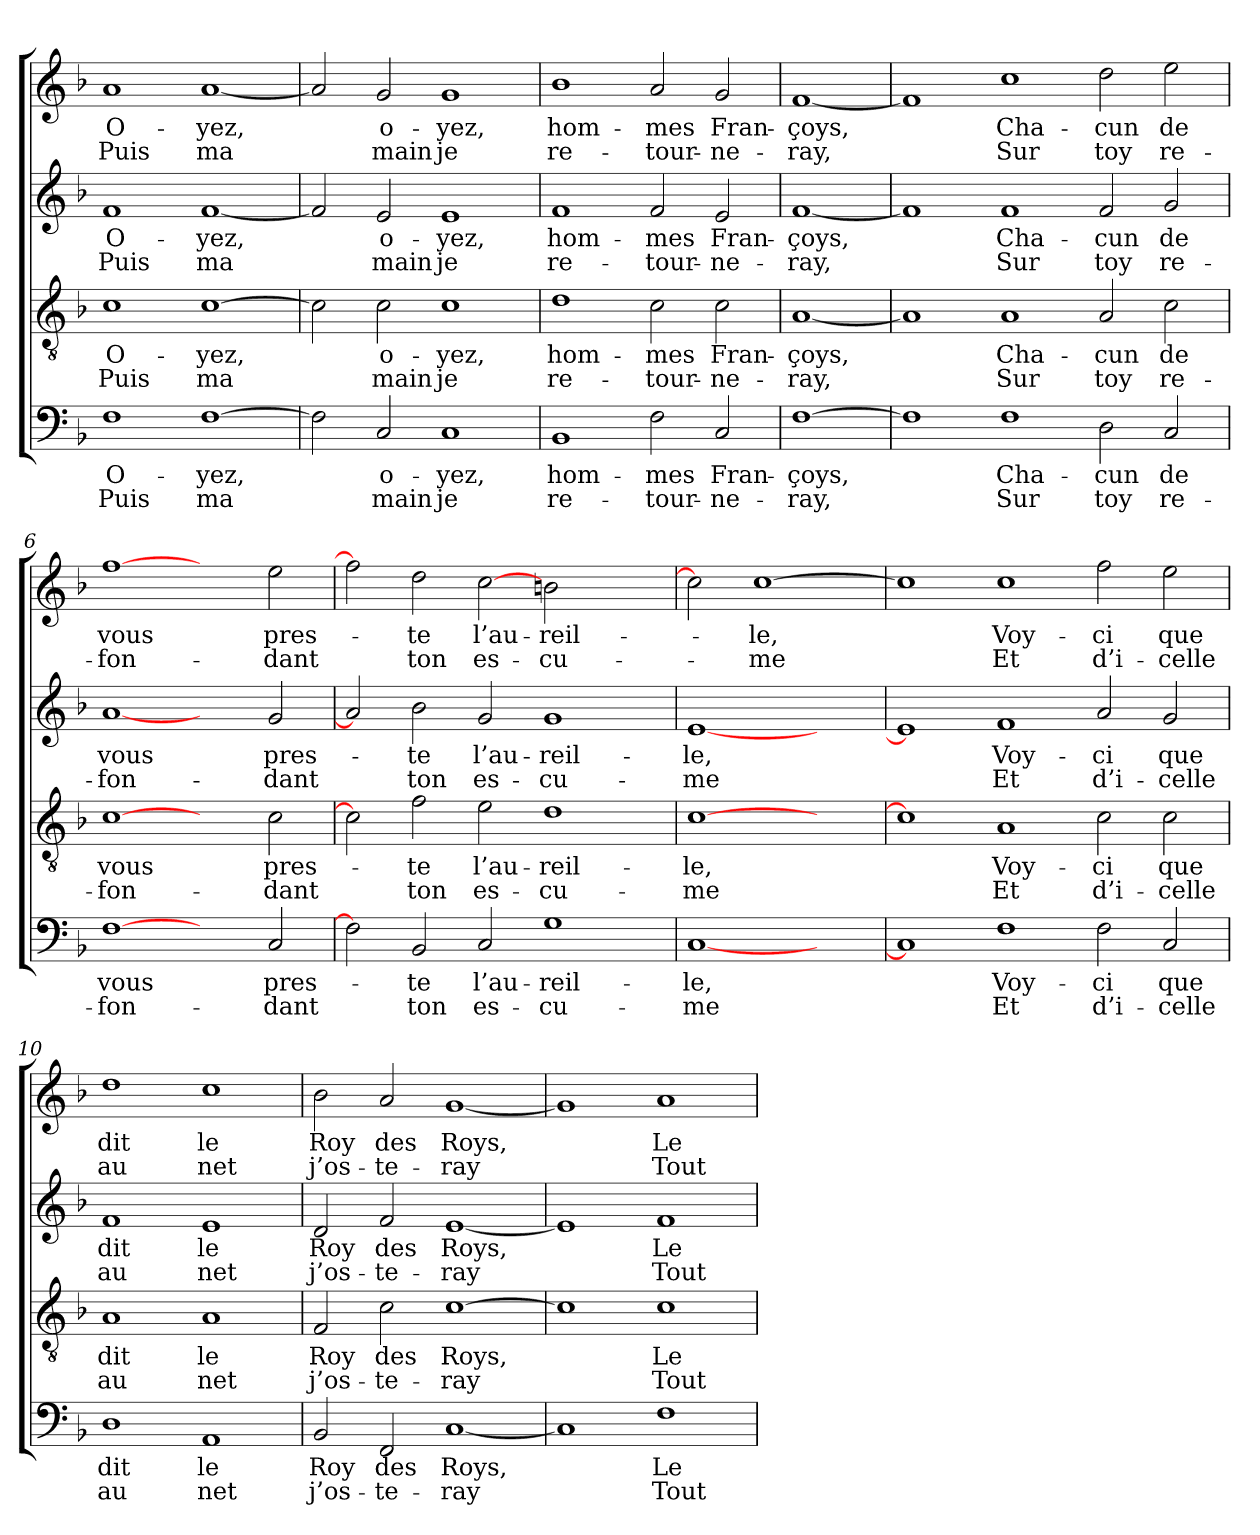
**kern	**text	**text	**kern	**text	**text	**kern	**text	**text	**kern	**text	**text
*part4	*part4	*part4	*part3	*part3	*part3	*part2	*part2	*part2	*part1	*part1	*part1
*staff4	*staff4	*staff4	*staff3	*staff3	*staff3	*staff2	*staff2	*staff2	*staff1	*staff1	*staff1
*clefF4	*	*	*clefGv2	*	*	*clefG2	*	*	*clefG2	*	*
*k[b-]	*	*	*k[b-]	*	*	*k[b-]	*	*	*k[b-]	*	*
=1	=1	=1	=1	=1	=1	=1	=1	=1	=1	=1	=1
1F	O-	Puis	1c	O-	Puis	1f	O-	Puis	1a	O-	Puis
[1F	-yez,	ma	[1c	-yez,	ma	[1f	-yez,	ma	[1a	-yez,	ma
=2	=2	=2	=2	=2	=2	=2	=2	=2	=2	=2	=2
2F]	.	.	2c]	.	.	2f]	.	.	2a]	.	.
2C	o-	main	2c	o-	main	2e	o-	main	2g	o-	main
1C	-yez,	je	1c	-yez,	je	1e	-yez,	je	1g	-yez,	je
=3	=3	=3	=3	=3	=3	=3	=3	=3	=3	=3	=3
1BB-	hom-	re-	1d	hom-	re-	1f	hom-	re-	1b-	hom-	re-
2F	-mes	-tour-	2c	-mes	-tour-	2f	-mes	-tour-	2a	-mes	-tour-
2C	Fran-	-ne-	2c	Fran-	-ne-	2e	Fran-	-ne-	2g	Fran-	-ne-
=4	=4	=4	=4	=4	=4	=4	=4	=4	=4	=4	=4
[1F	-çoys,	-ray,	[1A	-çoys,	-ray,	[1f	-çoys,	-ray,	[1f	-çoys,	-ray,
=5	=5	=5	=5	=5	=5	=5	=5	=5	=5	=5	=5
1F]	.	.	1A]	.	.	1f]	.	.	1f]	.	.
1F	Cha-	Sur	1A	Cha-	Sur	1f	Cha-	Sur	1cc	Cha-	Sur
2D	-cun	toy	2A	-cun	toy	2f	-cun	toy	2dd	-cun	toy
2C	de	re-	2c	de	re-	2g	de	re-	2ee	de	re-
=6	=6	=6	=6	=6	=6	=6	=6	=6	=6	=6	=6
[1F	vous	-fon-	[1c	vous	-fon-	[1a	vous	-fon-	[1ff	vous	-fon-
2ryy	.	.	2ryy	.	.	2ryy	.	.	2ryy	.	.
2C	pres-	-dant	2c	pres-	-dant	2g	pres-	-dant	2ee	pres-	-dant
!!LO:LB:g=z
=7	=7	=7	=7	=7	=7	=7	=7	=7	=7	=7	=7
2F]	.	.	2c]	.	.	2a]	.	.	2ff]	.	.
2BB-	-te	ton	2f	-te	ton	2b-	-te	ton	2dd	-te	ton
2C	l’au-	es-	2e	l’au-	es-	2g	l’au-	es-	[2cc	l’au-	es-
1G	-reil-	-cu-	1d	-reil-	-cu-	1g	-reil-	-cu-	2bn	-reil-	-cu-
.	.	.	.	.	.	.	.	.	2ryy	.	.
=8	=8	=8	=8	=8	=8	=8	=8	=8	=8	=8	=8
[1C	-le,	-me	[1c	-le,	-me	[1e	-le,	-me	2cc]	.	.
.	.	.	.	.	.	.	.	.	[1cc	-le,	-me
2ryy	.	.	2ryy	.	.	2ryy	.	.	.	.	.
=9	=9	=9	=9	=9	=9	=9	=9	=9	=9	=9	=9
1C]	.	.	1c]	.	.	1e]	.	.	1cc]	.	.
1F	Voy-	Et	1A	Voy-	Et	1f	Voy-	Et	1cc	Voy-	Et
2F	-ci	d’i-	2c	-ci	d’i-	2a	-ci	d’i-	2ff	-ci	d’i-
2C	que	-celle	2c	que	-celle	2g	que	-celle	2ee	que	-celle
=10	=10	=10	=10	=10	=10	=10	=10	=10	=10	=10	=10
1D	dit	au	1A	dit	au	1f	dit	au	1dd	dit	au
1AA	le	net	1A	le	net	1e	le	net	1cc	le	net
=11	=11	=11	=11	=11	=11	=11	=11	=11	=11	=11	=11
2BB-	Roy	j’os-	2F	Roy	j’os-	2d	Roy	j’os-	2b-	Roy	j’os-
2FF	des	-te-	2c	des	-te-	2f	des	-te-	2a	des	-te-
[1C	Roys,	-ray	[1c	Roys,	-ray	[1e	Roys,	-ray	[1g	Roys,	-ray
=12	=12	=12	=12	=12	=12	=12	=12	=12	=12	=12	=12
1C]	.	.	1c]	.	.	1e]	.	.	1g]	.	.
1F	Le	Tout	1c	Le	Tout	1f	Le	Tout	1a	Le	Tout
=	=	=	=	=	=	=	=	=	=	=	=
*-	*-	*-	*-	*-	*-	*-	*-	*-	*-	*-	*-
